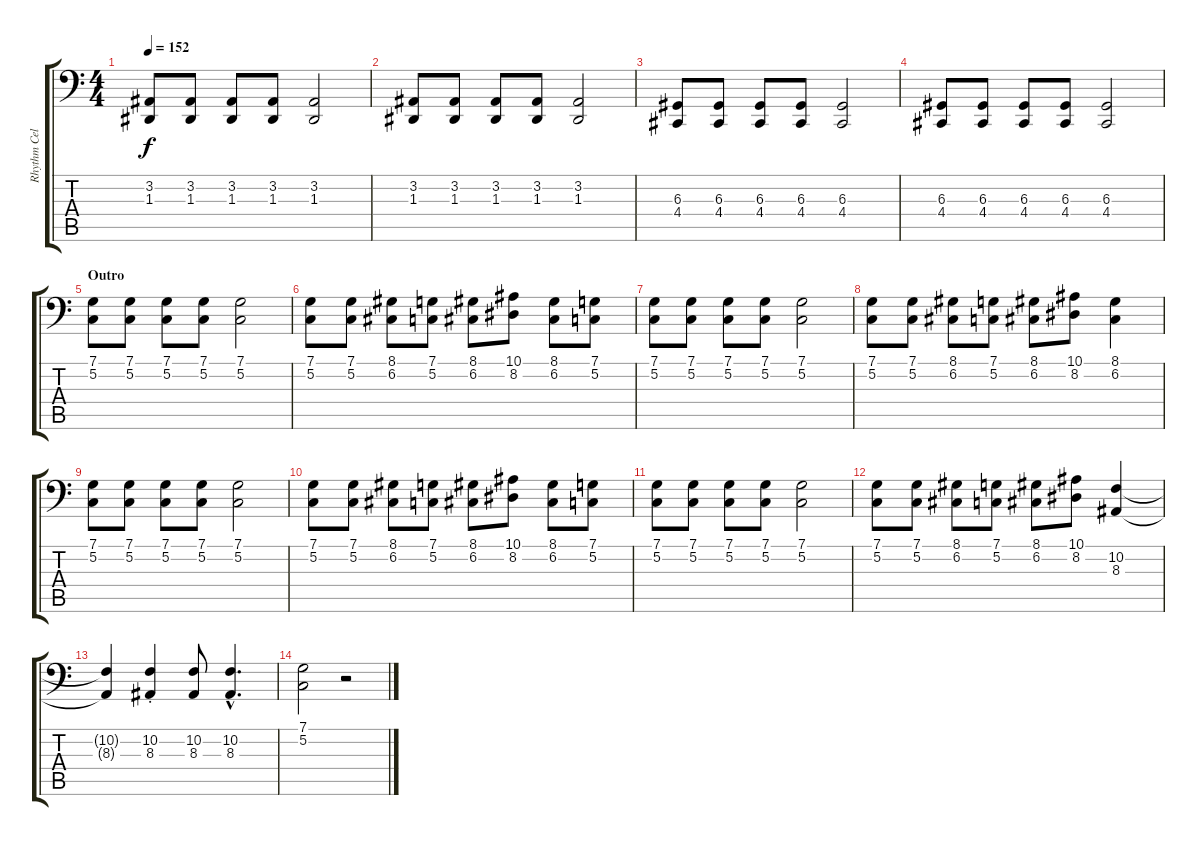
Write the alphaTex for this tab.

\track ("Rhythm Cello 1" "Rhythm Cel") {instrument cello}
\staff {score tabs}
\tuning (C3 G2 D2 A1 E1 B0) {hide}
\ts (4 4)
\tempo 152
\clef f4
\ks c
(3.2 1.3).8{dy f} (3.2 1.3).8 (3.2 1.3).8 (3.2 1.3).8 (3.2 1.3).2 |
(3.2 1.3).8 (3.2 1.3).8 (3.2 1.3).8 (3.2 1.3).8 (3.2 1.3).2 |
(6.3 4.4).8 (6.3 4.4).8 (6.3 4.4).8 (6.3 4.4).8 (6.3 4.4).2 |
(6.3 4.4).8 (6.3 4.4).8 (6.3 4.4).8 (6.3 4.4).8 (6.3 4.4).2 |
\section ("" "Outro")
(7.1 5.2).8 (7.1 5.2).8 (7.1 5.2).8 (7.1 5.2).8 (7.1 5.2).2 |
(7.1 5.2).8 (7.1 5.2).8 (8.1 6.2).8 (7.1 5.2).8 (8.1 6.2).8 (10.1 8.2).8 (8.1 6.2).8 (7.1 5.2).8 |
(7.1 5.2).8 (7.1 5.2).8 (7.1 5.2).8 (7.1 5.2).8 (7.1 5.2).2 |
(7.1 5.2).8 (7.1 5.2).8 (8.1 6.2).8 (7.1 5.2).8 (8.1 6.2).8 (10.1 8.2).8 (8.1 6.2).4 |
(7.1 5.2).8 (7.1 5.2).8 (7.1 5.2).8 (7.1 5.2).8 (7.1 5.2).2 |
(7.1 5.2).8 (7.1 5.2).8 (8.1 6.2).8 (7.1 5.2).8 (8.1 6.2).8 (10.1 8.2).8 (8.1 6.2).8 (7.1 5.2).8 |
(7.1 5.2).8 (7.1 5.2).8 (7.1 5.2).8 (7.1 5.2).8 (7.1 5.2).2 |
(7.1 5.2).8 (7.1 5.2).8 (8.1 6.2).8 (7.1 5.2).8 (8.1 6.2).8 (10.1 8.2).8 (10.2 8.3).4 |
(10.2{t} 8.3{t}).4 (10.2{st} 8.3{st}).4 (10.2 8.3).8 (10.2{hac} 8.3{hac}).4{d} |
(7.1 5.2).2 r.2
